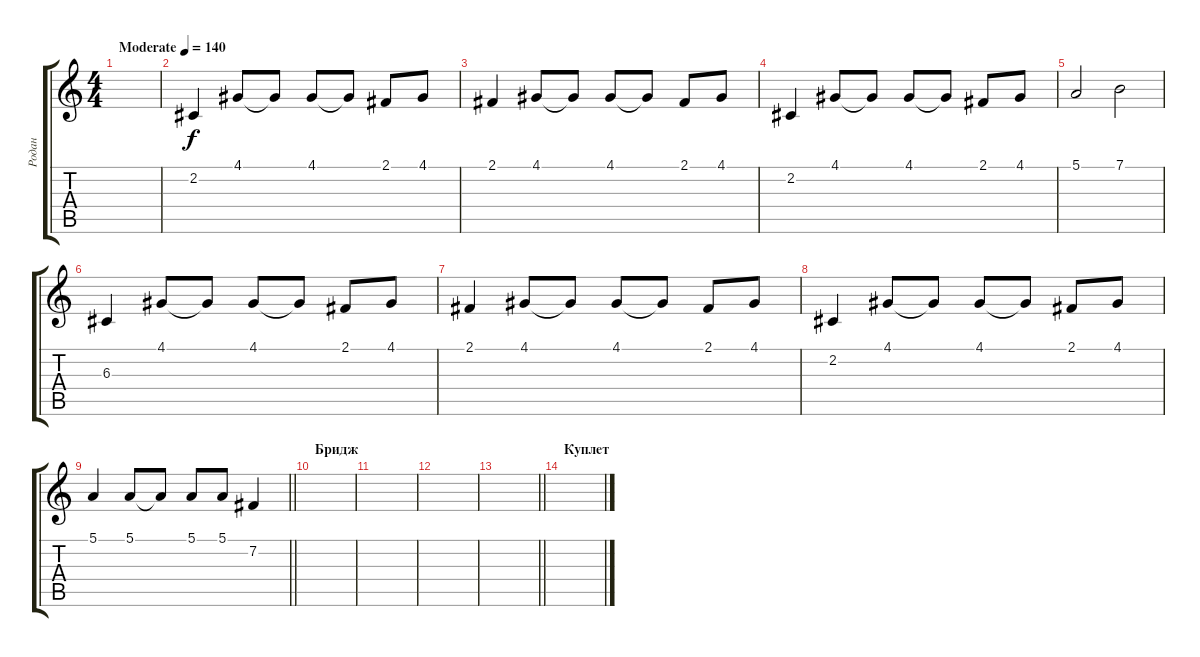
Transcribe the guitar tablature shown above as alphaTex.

\track ("Родан" "Родан") {instrument lead3calliope}
\staff {score tabs}
\tuning (E4 B3 G3 D3 A2 E2) {hide}
\ts (4 4)
\tempo (140 "Moderate")
\clef g2
\ks c
|
2.2.4 4.1.8 4.1{t}.8 4.1.8 4.1{t}.8 2.1.8 4.1.8 |
2.1.4 4.1.8 4.1{t}.8 4.1.8 4.1{t}.8 2.1.8 4.1.8 |
2.2.4 4.1.8 4.1{t}.8 4.1.8 4.1{t}.8 2.1.8 4.1.8 |
5.1.2 7.1.2 |
6.3.4 4.1.8 4.1{t}.8 4.1.8 4.1{t}.8 2.1.8 4.1.8 |
2.1.4 4.1.8 4.1{t}.8 4.1.8 4.1{t}.8 2.1.8 4.1.8 |
2.2.4 4.1.8 4.1{t}.8 4.1.8 4.1{t}.8 2.1.8 4.1.8 |
\barLineRight lightlight
5.1.4 5.1.8 5.1{t}.8 5.1.8 5.1.8 7.2.4 |
\section ("" "Бридж")
|
|
|
\barLineRight lightlight
|
\section ("" "Куплет")
